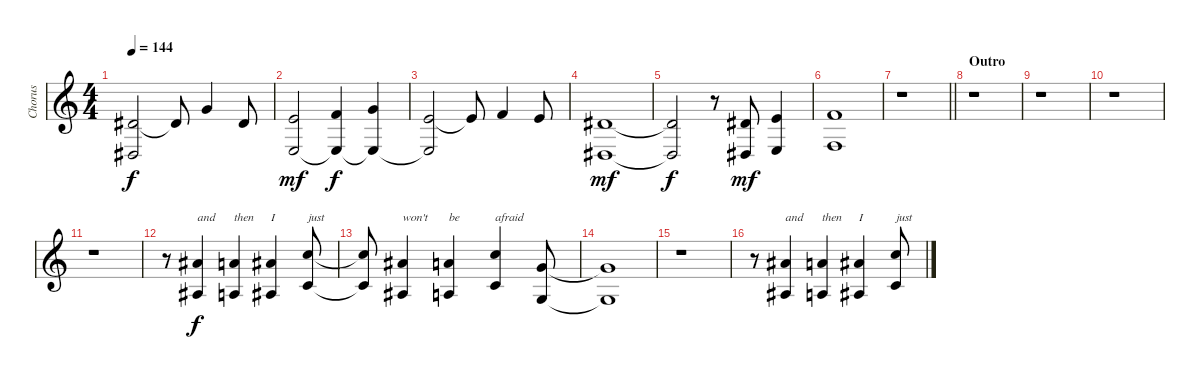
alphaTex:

\track ("Chorus" "Chorus") {instrument choiraahs}
\staff {score}
\tuning (E4 B3 G3 D3 A2 E2) {hide}
\ts (4 4)
\tempo 144
\clef g2
\ks c
(4.2 1.4{t}).2{dy f} 4.2{t}.8 8.2.4 4.2.8 |
(5.2 2.4).2{dy mf} (6.2 2.4{t}).4{dy f} (8.2 2.4{t}).4 |
(5.2 2.4{t}).2 5.2{t}.8 6.2.4 5.2.8 |
(4.2 1.4).1{dy mf} |
(4.2{t} 1.4{t}).2{dy f} r.8 (4.2 1.4).8{dy mf} (5.2 2.4).4 |
(6.2 3.4).1 |
\barLineRight lightlight
r.1 |
\section ("" "Outro")
r.1 |
r.1 |
r.1 |
r.1 |
r.8 (6.1 3.3).4{txt "and" dy f} (5.1 2.3).4{txt "then"} (6.1 3.3).4{txt "I"} (8.1 5.3).8{txt "just"} |
(8.1{t} 5.3{t}).8 (6.1 3.3).4{txt "won't"} (5.1 2.3).4{txt "be"} (8.1 5.3).4{txt "afraid"} (3.1 0.3).8 |
(3.1{t} 0.3{t}).1 |
r.1 |
r.8 (6.1 3.3).4{txt "and"} (5.1 2.3).4{txt "then"} (6.1 3.3).4{txt "I"} (8.1 5.3).8{txt "just"}
